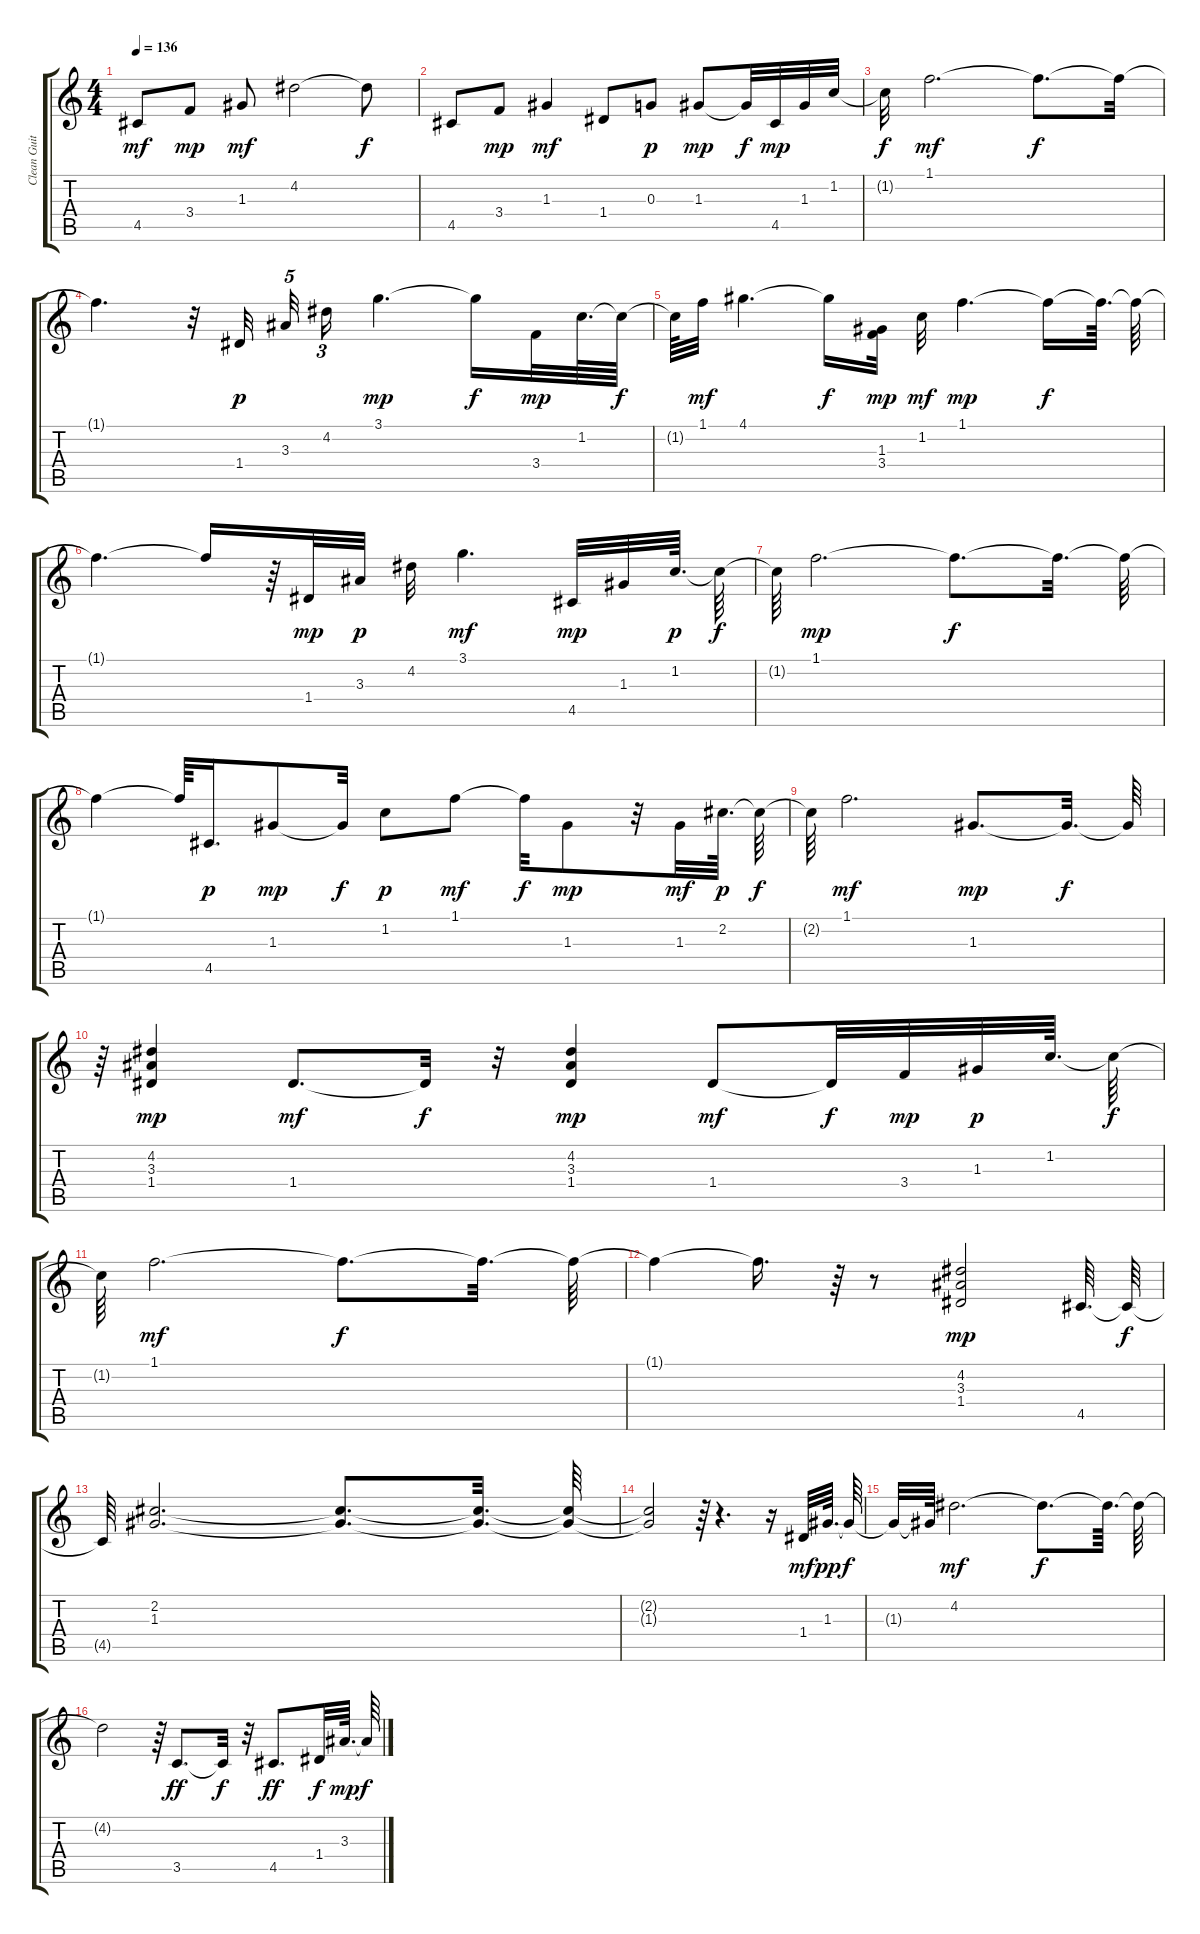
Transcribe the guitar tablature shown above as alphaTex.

\track ("Clean Guitar" "Clean Guit") {instrument electricguitarclean}
\staff {score tabs}
\tuning (E4 B3 G3 D3 A2 E2) {hide}
\ts (4 4)
\tempo 136
\clef g2
\ks c
4.5.8{dy mf} 3.4.8{dy mp} 1.3.8{dy mf} 4.2.2 4.2{t}.8{dy f} |
4.5.8 3.4.8{dy mp} 1.3.4{dy mf} 1.4.8 0.3.8{dy p} 1.3.8{dy mp} 1.3{t}.32{dy f} 4.5.32{dy mp} 1.3.32 1.2.32 |
1.2{t}.32{dy f} 1.1.2{d dy mf} 1.1{t}.8{d dy f} 1.1{t}.32 |
1.1{t}.4{d} r.32 1.4.32{dy p beam splitsecondary} 3.3.32{tu (5 4)} 4.2.16{tu (3 2)} 3.1.4{d dy mp} 3.1{t}.16{dy f} 3.4.32{dy mp} 1.2.64{d} 1.2{t}.64{dy f} |
1.2{t}.64 1.1.32{dy mf} 4.1.4{d} 4.1{t}.16{dy f} (1.3 3.4).32{dy mp} 1.2.32{dy mf} 1.1.4{d dy mp} 1.1{t}.16{dy f} 1.1{t}.64{d} 1.1{t}.64 |
1.1{t}.4{d} 1.1{t}.16 r.64 1.4.32{dy mp} 3.3.32{dy p} 4.2.32 3.1.4{d dy mf} 4.5.32{dy mp} 1.3.32 1.2.64{d dy p} 1.2{t}.64{dy f} |
1.2{t}.64 1.1.2{d dy mp} 1.1{t}.8{d dy f} 1.1{t}.32{d} 1.1{t}.64 |
1.1{t}.4 1.1{t}.64 4.5.16{d dy p} 1.3.8{dy mp} 1.3{t}.32{dy f} 1.2.8{dy p} 1.1.8{dy mf} 1.1{t}.32{dy f} 1.3.8{dy mp} r.32 1.3.32{dy mf} 2.2.64{d dy p} 2.2{t}.64{dy f} |
2.2{t}.64 1.1.2{d dy mf} 1.3.8{d dy mp} 1.3{t}.32{d dy f} 1.3{t}.64 |
r.64 (4.2 3.3 1.4).4{dy mp} 1.4.8{d dy mf} 1.4{t}.32{dy f} r.32 (4.2 3.3 1.4).4{dy mp} 1.4.8{dy mf} 1.4{t}.32{dy f} 3.4.32{dy mp} 1.3.32{dy p} 1.2.64{d} 1.2{t}.64{dy f} |
1.2{t}.64 1.1.2{d dy mf} 1.1{t}.8{d dy f} 1.1{t}.32{d} 1.1{t}.64 |
1.1{t}.4 1.1{t}.16{d} r.64 r.8 (4.2 3.3 1.4).2{dy mp} 4.5.64{d} 4.5{t}.64{dy f} |
4.5{t}.64 (2.2 1.3).2{d} (2.2{t} 1.3{t}).8{d} (2.2{t} 1.3{t}).32{d} (2.2{t} 1.3{t}).64 |
(2.2{t} 1.3{t}).2 r.64 r.4{d} r.16 1.4.32{dy mf} 1.3.64{d dy pp} 1.3{t}.64{dy f} |
1.3{t}.32 1.3{t}.64 4.2.2{d dy mf} 4.2{t}.8{d dy f} 4.2{t}.64{d} 4.2{t}.64 |
4.2{t}.2 r.64 3.5.8{d dy ff} 3.5{t}.32{dy f} r.32 4.5.8{d dy ff} 1.4.32{dy f} 3.3.64{d dy mp} 3.3{t}.64{dy f}
